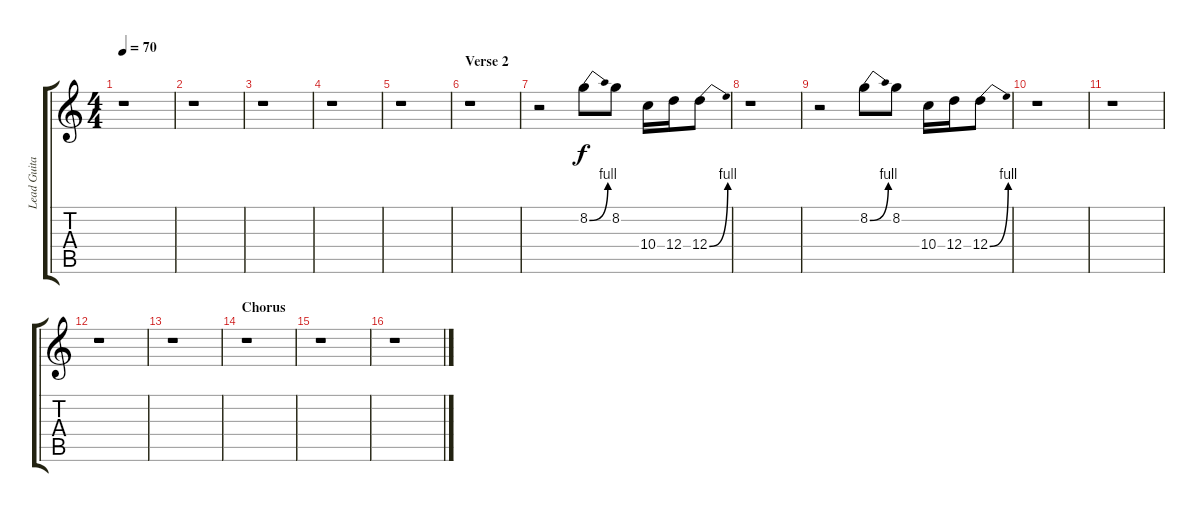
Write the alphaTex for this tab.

\track ("Lead Guitar" "Lead Guita") {instrument distortionguitar}
\staff {score tabs}
\tuning (E4 B3 G3 D3 A2 E2) {hide}
\ts (4 4)
\tempo 70
\clef g2
\ks c
r.1{dy f} |
r.1 |
r.1 |
r.1 |
r.1 |
\section ("" "Verse 2")
r.1 |
r.2{instrument electricguitarclean} 8.2{be (bend 0 0 60 4)}.8 8.2.8 10.4.16 12.4.16 12.4{be (bend 0 0 60 4)}.8 |
r.1 |
r.2 8.2{be (bend 0 0 60 4)}.8 8.2.8 10.4.16 12.4.16 12.4{be (bend 0 0 60 4)}.8 |
r.1 |
r.1 |
r.1 |
r.1 |
\section ("" "Chorus")
r.1 |
r.1 |
r.1
